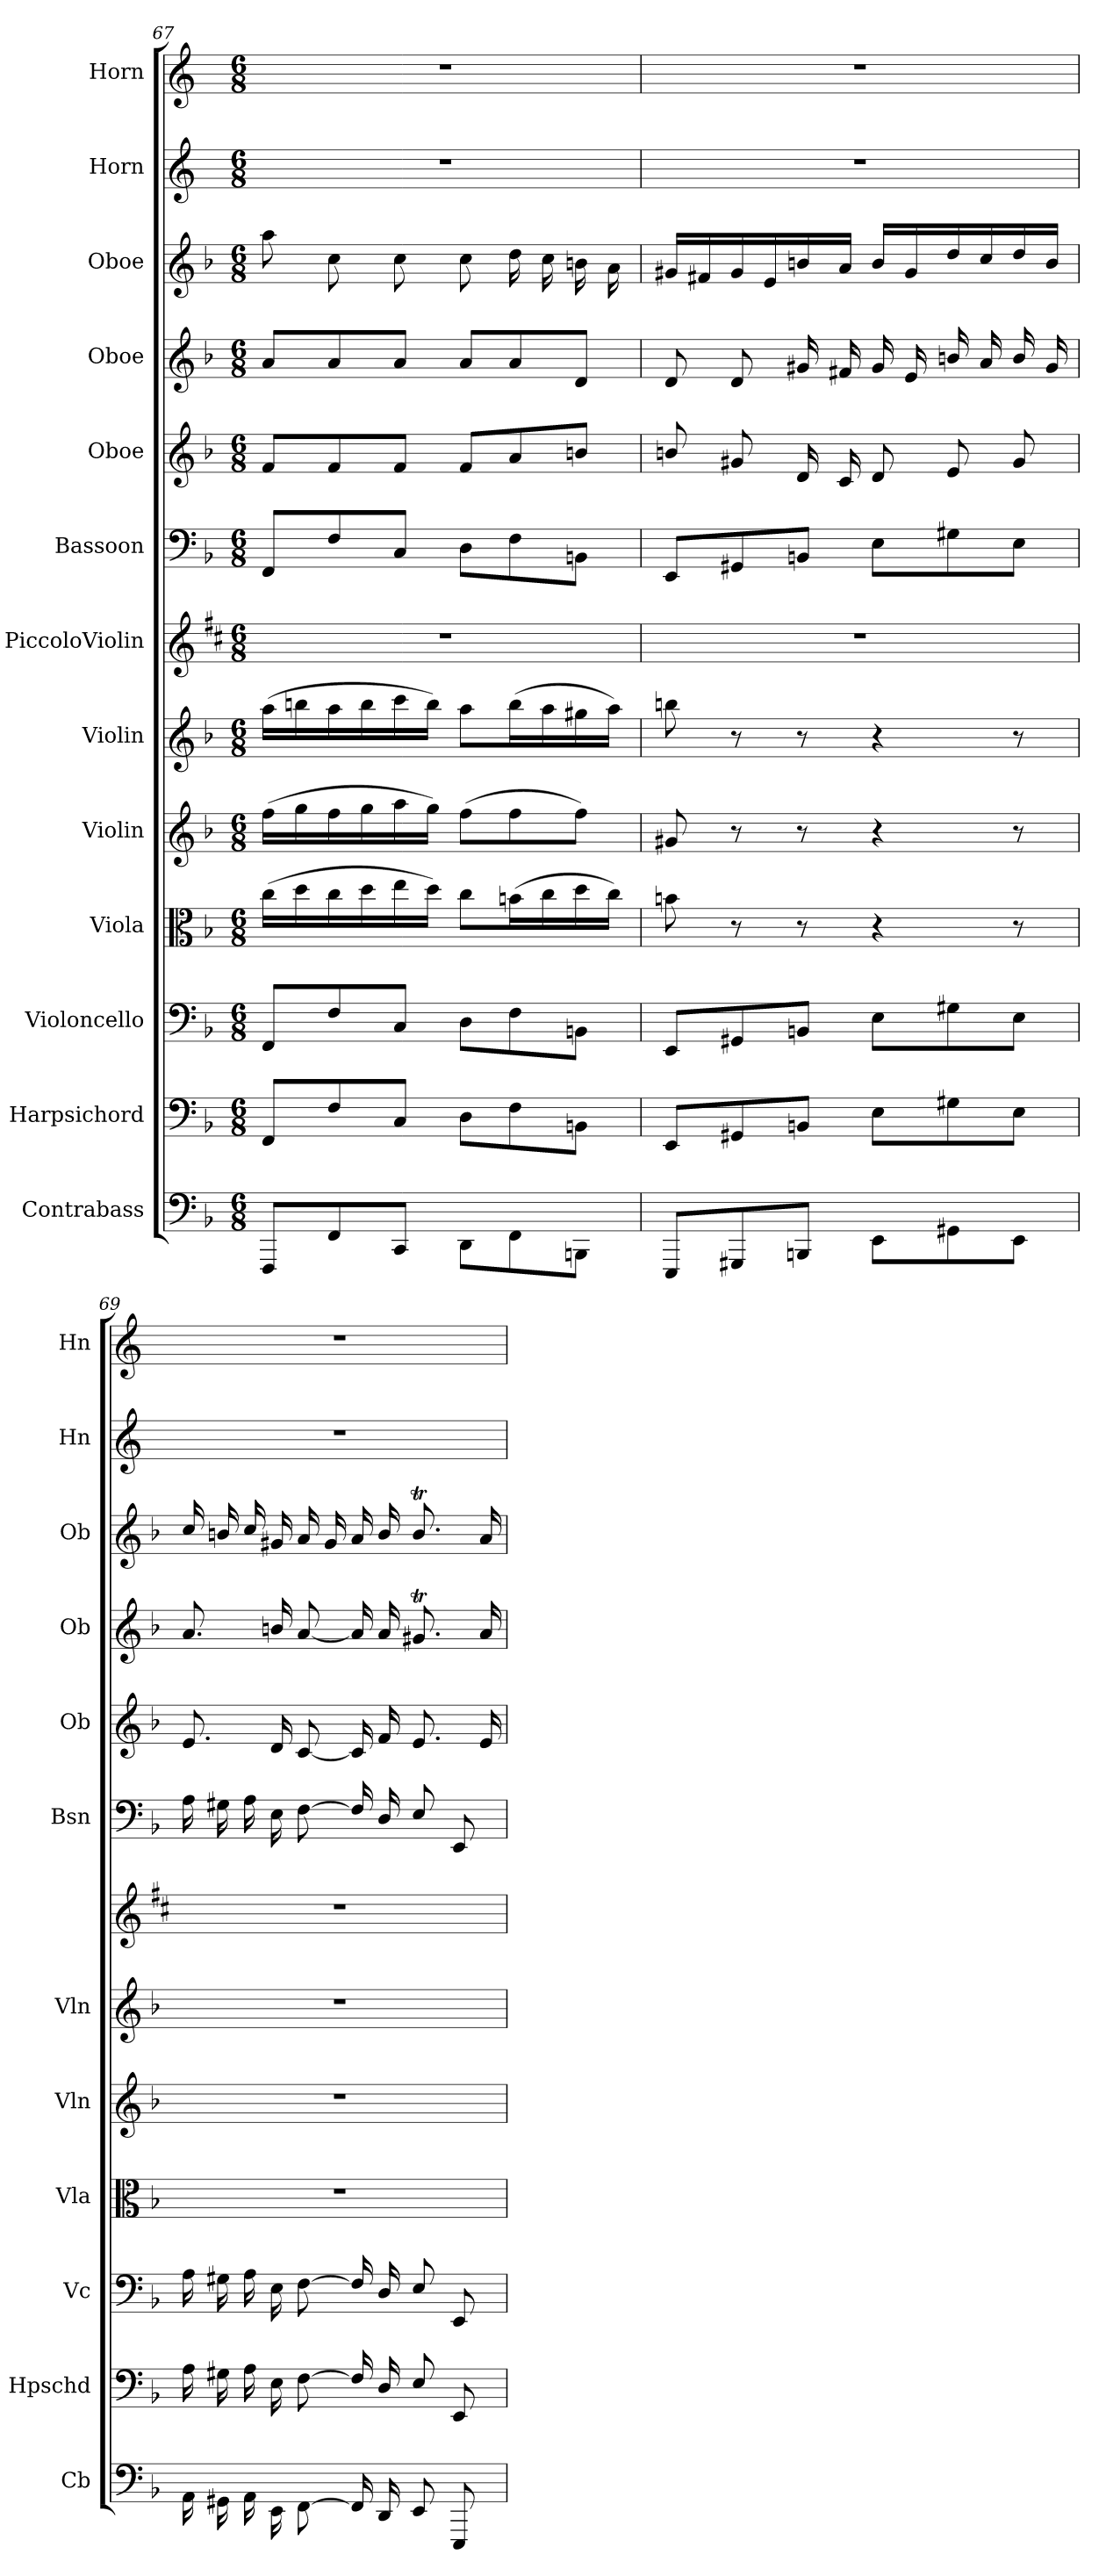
**kern	**kern	**kern	**kern	**kern	**kern	**kern	**kern	**kern	**kern	**kern	**kern	**kern
*part13	*part12	*part11	*part10	*part9	*part8	*part7	*part6	*part5	*part4	*part3	*part2	*part1
*staff13	*staff12	*staff11	*staff10	*staff9	*staff8	*staff7	*staff6	*staff5	*staff4	*staff3	*staff2	*staff1
*I"Contrabass	*I"Harpsichord	*I"Violoncello	*I"Viola	*I"Violin	*I"Violin	*I"PiccoloViolin	*I"Bassoon	*I"Oboe	*I"Oboe	*I"Oboe	*I"Horn	*I"Horn
*I'Cb	*I'Hpschd	*I'Vc	*I'Vla	*I'Vln	*I'Vln	*	*I'Bsn	*I'Ob	*I'Ob	*I'Ob	*I'Hn	*I'Hn
*clefF4	*clefF4	*clefF4	*clefC3	*clefG2	*clefG2	*clefG2	*clefF4	*clefG2	*clefG2	*clefG2	*clefG2	*clefG2
*k[b-]	*k[b-]	*k[b-]	*k[b-]	*k[b-]	*k[b-]	*k[f#c#]	*k[b-]	*k[b-]	*k[b-]	*k[b-]	*k[]	*k[]
*M6/8	*M6/8	*M6/8	*M6/8	*M6/8	*M6/8	*M6/8	*M6/8	*M6/8	*M6/8	*M6/8	*M6/8	*M6/8
=67	=67	=67	=67	=67	=67	=67	=67	=67	=67	=67	=67	=67
8FFF/L	8FF/L	8FF/L	(16cc\LL	(16ff\LL	(16aa\LL	2.r	8FF/L	8f/L	8a/L	8aa\	2.r	2.r
.	.	.	16dd\	16gg\	16bbn\	.	.	.	.	.	.	.
8FF/	8F/	8F/	16cc\	16ff\	16aa\	.	8F/	8f/	8a/	8cc\	.	.
.	.	.	16dd\	16gg\	16bb\	.	.	.	.	.	.	.
8CC/J	8C/J	8C/J	16ee\	16aa\	16ccc\	.	8C/J	8f/J	8a/J	8cc\	.	.
.	.	.	16dd\JJ)	16gg\JJ)	16bb\JJ)	.	.	.	.	.	.	.
8DD\L	8D\L	8D\L	8cc\L	(8ff\L	8aa\L	.	8D\L	8f/L	8a/L	8cc\	.	.
8FF\	8F\	8F\	(16bn\L	8ff\	(16bb\L	.	8F\	8a/	8a/	16dd\	.	.
.	.	.	16cc\	.	16aa\	.	.	.	.	16cc\	.	.
8BBBn\J	8BBn\J	8BBn\J	16dd\	8ff\J)	16gg#X\	.	8BBn\J	8bn/J	8d/J	16bn\	.	.
.	.	.	16cc\JJ)	.	16aa\JJ)	.	.	.	.	16a\	.	.
=68	=68	=68	=68	=68	=68	=68	=68	=68	=68	=68	=68	=68
8EEE/L	8EE/L	8EE/L	8bn\	8g#X/	8bbn\	2.r	8EE/L	8bn/	8d/	16g#X/LL	2.r	2.r
.	.	.	.	.	.	.	.	.	.	16f#X/	.	.
8GGG#X/	8GG#X/	8GG#X/	8r	8r	8r	.	8GG#X/	8g#X/	8d/	16g#/	.	.
.	.	.	.	.	.	.	.	.	.	16e/	.	.
8BBBn/J	8BBn/J	8BBn/J	8r	8r	8r	.	8BBn/J	16d/	16g#X/	16bn/	.	.
.	.	.	.	.	.	.	.	16c/	16f#X/	16a/JJ	.	.
8EE\L	8E\L	8E\L	4r	4r	4r	.	8E\L	8d/	16g#/	16b/LL	.	.
.	.	.	.	.	.	.	.	.	16e/	16g#/	.	.
8GG#X\	8G#X\	8G#X\	.	.	.	.	8G#X\	8e/	16bn/	16dd/	.	.
.	.	.	.	.	.	.	.	.	16a/	16cc/	.	.
8EE\J	8E\J	8E\J	8r	8r	8r	.	8E\J	8g#/	16b/	16dd/	.	.
.	.	.	.	.	.	.	.	.	16g#/	16b/JJ	.	.
=69	=69	=69	=69	=69	=69	=69	=69	=69	=69	=69	=69	=69
16AA\	16A\	16A\	2.r	2.r	2.r	2.r	16A\	8.e/	8.a/	16cc/	2.r	2.r
16GG#X\	16G#X\	16G#X\	.	.	.	.	16G#X\	.	.	16bn/	.	.
16AA\	16A\	16A\	.	.	.	.	16A\	.	.	16cc/	.	.
16EE\	16E\	16E\	.	.	.	.	16E\	16d/	16bn/	16g#X/	.	.
[8FF\	[8F\	[8F\	.	.	.	.	[8F\	[8c/	[8a/	16a/	.	.
.	.	.	.	.	.	.	.	.	.	16g#/	.	.
16FF/]	16F/]	16F/]	.	.	.	.	16F/]	16c/]	16a/]	16a/	.	.
16DD/	16D/	16D/	.	.	.	.	16D/	16f/	16a/	16b/	.	.
8EE/	8E/	8E/	.	.	.	.	8E/	8.e/	8.g#Xt/	8.bt/	.	.
8EEE/	8EE/	8EE/	.	.	.	.	8EE/	.	.	.	.	.
.	.	.	.	.	.	.	.	16e/	16a/	16a/	.	.
=	=	=	=	=	=	=	=	=	=	=	=	=
*-	*-	*-	*-	*-	*-	*-	*-	*-	*-	*-	*-	*-
